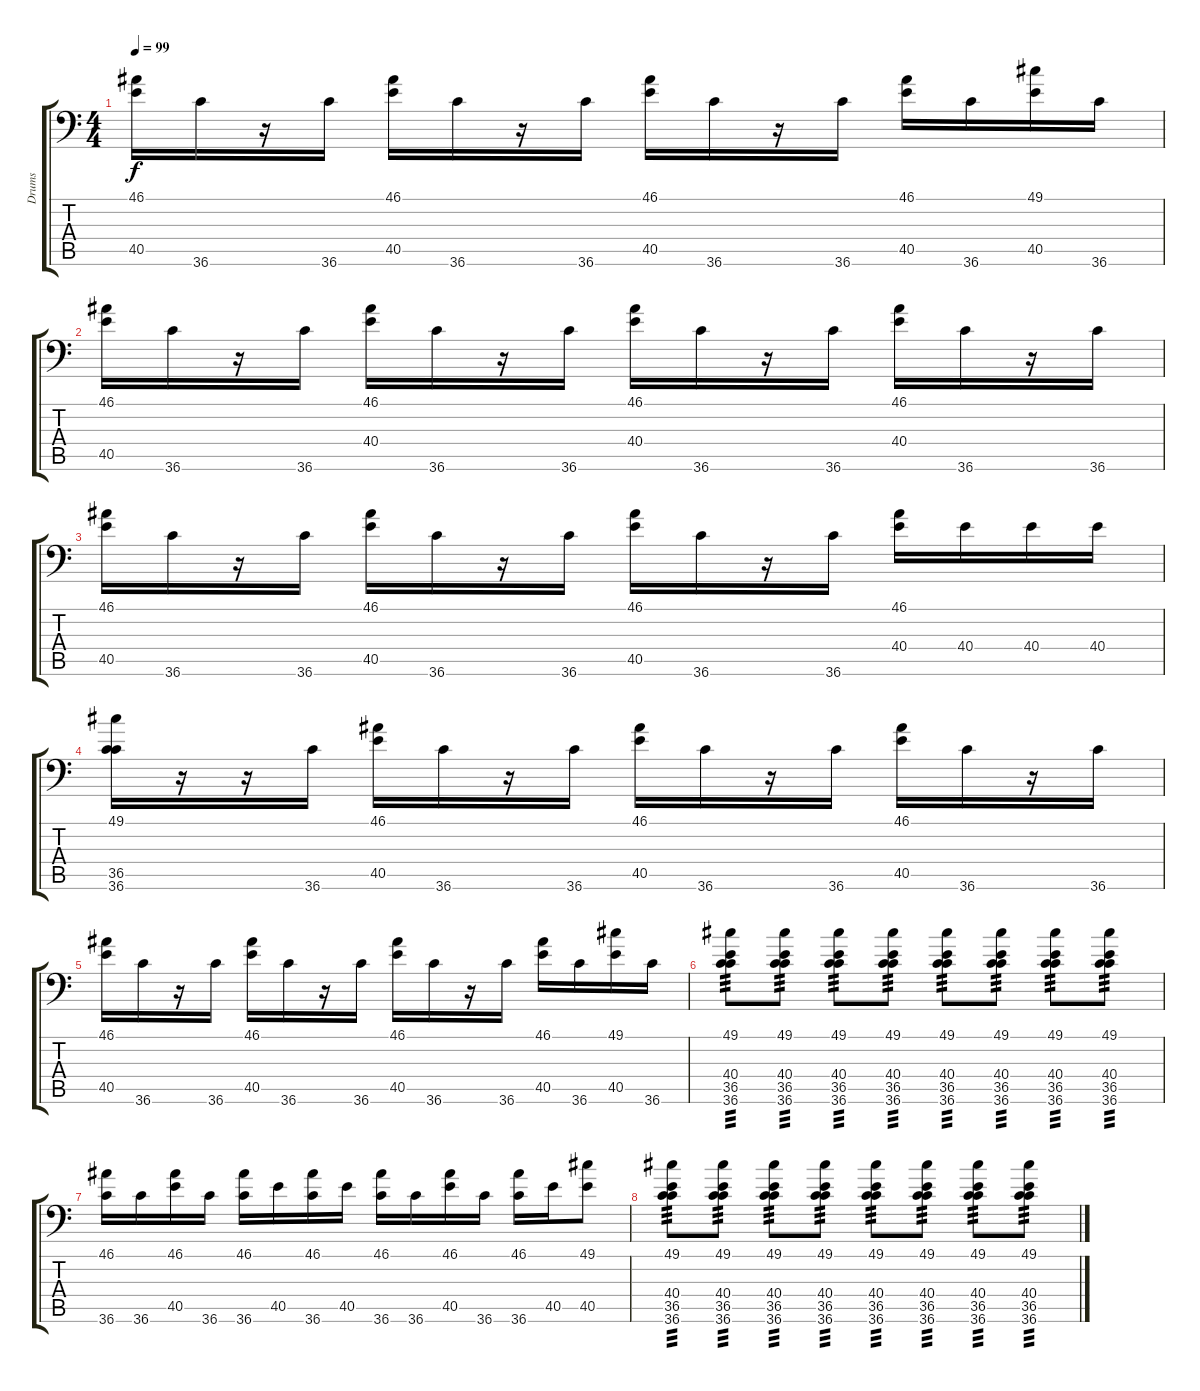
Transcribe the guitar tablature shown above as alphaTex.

\track ("Drums" "Drums") {instrument synthdrum}
\staff {score tabs}
\tuning (C-1 C-1 C-1 C-1 C-1 C-1) {hide}
\ts (4 4)
\tempo 99
\clef f4
\ks c
(46.1 40.5).16{dy f} 36.6.16 r.16 36.6.16 (46.1 40.5).16 36.6.16 r.16 36.6.16 (46.1 40.5).16 36.6.16 r.16 36.6.16 (46.1 40.5).16 36.6.16 (49.1 40.5).16 36.6.16 |
(46.1 40.5).16 36.6.16 r.16 36.6.16 (46.1 40.4).16 36.6.16 r.16 36.6.16 (46.1 40.4).16 36.6.16 r.16 36.6.16 (46.1 40.4).16 36.6.16 r.16 36.6.16 |
(46.1 40.5).16 36.6.16 r.16 36.6.16 (46.1 40.5).16 36.6.16 r.16 36.6.16 (46.1 40.5).16 36.6.16 r.16 36.6.16 (46.1 40.4).16 40.4.16 40.4.16 40.4.16 |
(49.1 36.5 36.6).16 r.16 r.16 36.6.16 (46.1 40.5).16 36.6.16 r.16 36.6.16 (46.1 40.5).16 36.6.16 r.16 36.6.16 (46.1 40.5).16 36.6.16 r.16 36.6.16 |
(46.1 40.5).16 36.6.16 r.16 36.6.16 (46.1 40.5).16 36.6.16 r.16 36.6.16 (46.1 40.5).16 36.6.16 r.16 36.6.16 (46.1 40.5).16 36.6.16 (49.1 40.5).16 36.6.16 |
(49.1 40.4 36.5 36.6).8{tp 3} (49.1 40.4 36.5 36.6).8{tp 3} (49.1 40.4 36.5 36.6).8{tp 3} (49.1 40.4 36.5 36.6).8{tp 3} (49.1 40.4 36.5 36.6).8{tp 3} (49.1 40.4 36.5 36.6).8{tp 3} (49.1 40.4 36.5 36.6).8{tp 3} (49.1 40.4 36.5 36.6).8{tp 3} |
(46.1 36.6).16 36.6.16 (46.1 40.5).16 36.6.16 (46.1 36.6).16 40.5.16 (46.1 36.6).16 40.5.16 (46.1 36.6).16 36.6.16 (46.1 40.5).16 36.6.16 (46.1 36.6).16 40.5.16 (49.1 40.5).8 |
(49.1 40.4 36.5 36.6).8{tp 3} (49.1 40.4 36.5 36.6).8{tp 3} (49.1 40.4 36.5 36.6).8{tp 3} (49.1 40.4 36.5 36.6).8{tp 3} (49.1 40.4 36.5 36.6).8{tp 3} (49.1 40.4 36.5 36.6).8{tp 3} (49.1 40.4 36.5 36.6).8{tp 3} (49.1 40.4 36.5 36.6).8{tp 3}
